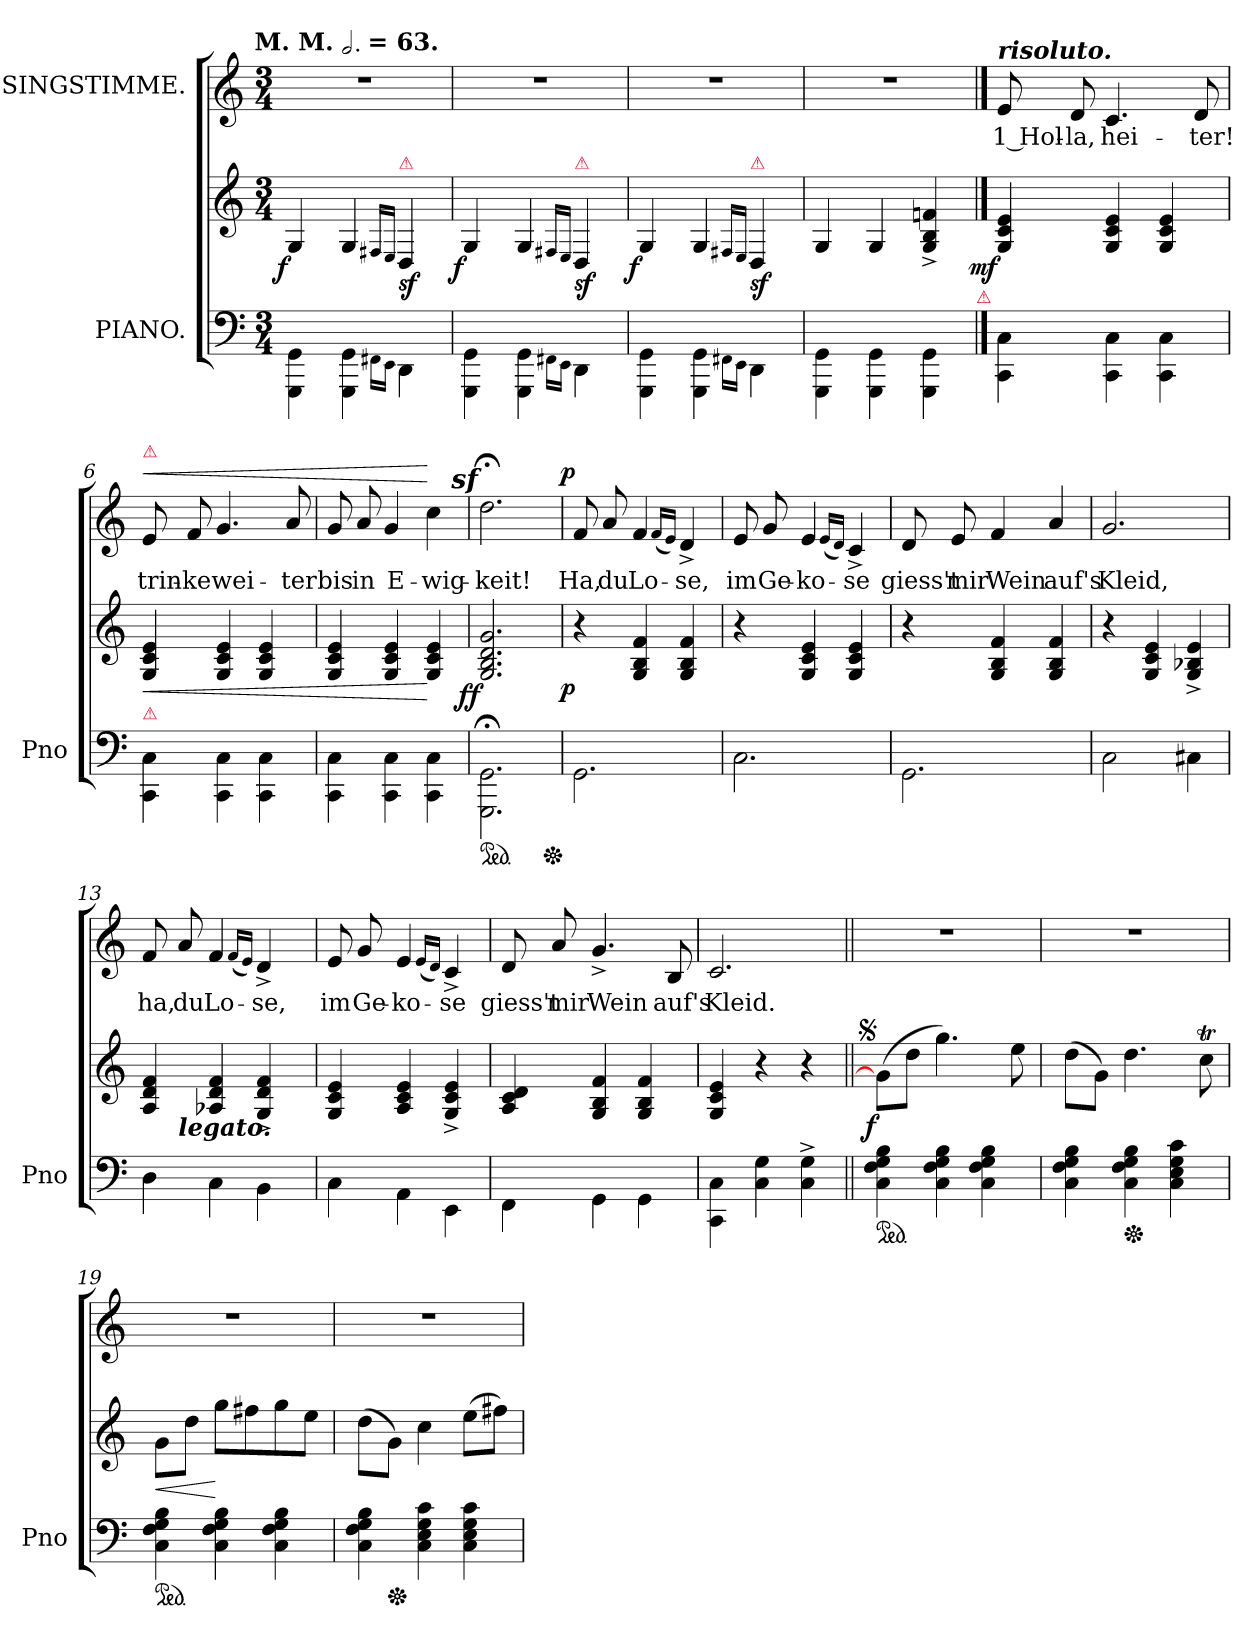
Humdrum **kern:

**kern	**kern	**dynam	**kern	**text	**dynam
*part2	*part2	*part2	*part1	*part1	*part1
*staff3	*staff2	*staff2/3	*staff1	*staff1	*staff1
*I"PIANO.	*	*	*I"SINGSTIMME.	*	*
*I'Pno	*	*	*	*	*
*clefF4	*clefG2	*	*clefG2	*	*
*k[]	*k[]	*	*k[]	*	*
*C:	*C:	*	*C:	*	*
!!LO:TX:omd:t=M. M. [half-dot] = 63.
*M3/4	*M3/4	*	*M3/4	*	*
*MM189	*MM189	*	*MM189	*	*
=1	=1	=1	=1	=1	=1
!	!	!LO:DY:rj	!	!	!
4GGG\ 4GG\	4G/	f	2.rdd	.	.
4GGG\ 4GG\	4G/	.	.	.	.
16qqFF#X\LL	16qqF#X/LL	.	.	.	.
16qqEEJJ	16qqE/JJ	.	.	.	.
!	!LO:TX:a:color=crimson:t=⚠	!	!	!	!
4DD\	4D/	sf	.	.	.
=2	=2	=2	=2	=2	=2
!	!	!LO:DY:rj	!	!	!
4GGG\ 4GG\	4G/	f	2.rdd	.	.
4GGG\ 4GG\	4G/	.	.	.	.
16qqFF#X\LL	16qqF#X/LL	.	.	.	.
16qqEEJJ	16qqE/JJ	.	.	.	.
!	!LO:TX:a:color=crimson:t=⚠	!	!	!	!
4DD\	4D/	sf	.	.	.
=3	=3	=3	=3	=3	=3
!	!	!LO:DY:rj	!	!	!
4GGG\ 4GG\	4G/	f	2.rdd	.	.
4GGG\ 4GG\	4G/	.	.	.	.
16qqFF#X\LL	16qqF#X/LL	.	.	.	.
16qqEEJJ	16qqE/JJ	.	.	.	.
!	!LO:TX:a:color=crimson:t=⚠	!	!	!	!
4DD\	4D/	sf	.	.	.
=4	=4	=4	=4	=4	=4
4GGG\ 4GG\	4G/	.	2.rdd	.	.
4GGG\ 4GG\	4G/	.	.	.	.
4GGG\ 4GG\	4G^>/ 4B^>/ 4fn^>/	.	.	.	.
!LO:TX:a:color=crimson:t=⚠	!	!	!	!	!
==5	==5	==5	==5	==5	==5
!	!	!	!LO:TX:a:Bi:t=risoluto.	!	!
!	!	!LO:DY:rj	!	!	!
4CC\ 4C\	4G/ 4c/ 4e/	mf	8e	1 Hol-	.
.	.	.	8d	-la,	.
4CC\ 4C\	4G/ 4c/ 4e/	.	4.c	hei-	.
4CC\ 4C\	4G/ 4c/ 4e/	.	.	.	.
.	.	.	8d	-ter!	.
=6	=6	=6	=6	=6	=6
!	!	!	!LO:TX:a:Bi:color=crimson:t=⚠	!	!
!	!LO:TX:b:Bi:color=crimson:t=⚠	!	!	!	!
!	!	!LO:HP:b	!	!	!LO:HP:a
4CC\ 4C\	4G/ 4c/ 4e/	<	8e	trin-	<
.	.	.	8f	-ke	.
4CC\ 4C\	4G/ 4c/ 4e/	.	4.g	wei-	.
4CC\ 4C\	4G/ 4c/ 4e/	.	.	.	.
.	.	.	8a	-ter	.
=7	=7	=7	=7	=7	=7
4CC\ 4C\	4G/ 4c/ 4e/	.	8g	bis	.
.	.	.	8a	in	.
4CC\ 4C\	4G/ 4c/ 4e/	.	4g	E-	.
4CC\ 4C\	4G/ 4c/ 4e/	[	4cc	-wig-	[
=8	=8	=8	=8	=8	=8
!LO:TX:b:color=crimson:t=⚠	!	!	!	!	!
!	!	!LO:DY:rj	!LO:DY:rj	!	!
*ped	*	*	*	*	*
2.GGG;\ 2.GG;\	2.G/ 2.B/ 2.d/ 2.g/	ff	2.ddz>;<	-keit!	.
*Xped	*	*	*	*	*
=9	=9	=9	=9	=9	=9
!	!	!LO:DY:rj	!	!	!LO:DY:a:rj
2.GG\	4r	p	8f	Ha,	p
.	.	.	8a	du	.
.	4G/ 4B/ 4f/	.	4f	Lo-	.
.	.	.	(<16qqf/LL	.	.
.	.	.	16qqe/JJ)	.	.
.	4G/ 4B/ 4f/	.	4d^>	-se,	.
=10	=10	=10	=10	=10	=10
2.C\	4r	.	8e	im	.
.	.	.	8g	Ge-	.
.	4G/ 4c/ 4e/	.	4e	-ko-	.
.	.	.	(<16qqe/LL	.	.
.	.	.	16qqd/JJ)	.	.
.	4G/ 4c/ 4e/	.	4c^>	-se	.
=11	=11	=11	=11	=11	=11
2.GG\	4r	.	8d	giess't	.
.	.	.	8e	mir	.
.	4G/ 4B/ 4f/	.	4f	Wein	.
.	4G/ 4B/ 4f/	.	4a	auf's	.
=12	=12	=12	=12	=12	=12
2C\	4r	.	2.g	Kleid,	.
.	4G/ 4c/ 4e/	.	.	.	.
4C#X\	4G^>/ 4B-X^>/ 4e^>/	.	.	.	.
=13	=13	=13	=13	=13	=13
*	*^	*	*	*	*
4D\	4A/ 4d/ 4f/	8ryy	.	8f	ha,	.
!	!	!LO:TX:b:Bi:t=legato.	!	!	!	!
.	.	2ryy	.	8a	du	.
4C\	4A-X 4d 4f	.	.	4f	Lo-	.
.	.	.	.	(<16qqf/LL	.	.
.	.	.	.	16qqe/JJ)	.	.
4BB\	4G^>/ 4d^>/ 4f^>/	.	.	4d^>	-se,	.
.	.	8ryy	.	.	.	.
*	*v	*v	*	*	*	*
=14	=14	=14	=14	=14	=14
4C\	4G/ 4c/ 4e/	.	8e	im	.
.	.	.	8g	Ge-	.
4AA\	4A/ 4c/ 4e/	.	4e	-ko-	.
.	.	.	(<16qqe/LL	.	.
.	.	.	16qqd/JJ)	.	.
4EE\	4G^>/ 4c^>/ 4e^>/	.	4c^>	-se	.
=15	=15	=15	=15	=15	=15
4FF\	4A 4c 4d	.	8d	giess't	.
.	.	.	8a	mir	.
4GG\	4G/ 4B/ 4f/	.	4.g^>	Wein	.
4GG\	4G/ 4B/ 4f/	.	.	.	.
.	.	.	8B	auf's	.
=16	=16	=16	=16	=16	=16
4CC\ 4C\	4G/ 4c/ 4e/	.	2.c	Kleid.	.
4C\ 4G\	4r	.	.	.	.
4C^> 4G^>	4r	.	.	.	.
=17||	=17||	=17||	=17||	=17||	=17||
!	!LO:TX:a:rj:t=[segno]	!	!	!	!
!LO:TX:b:rj:t=[segno]	!	!	!	!	!
!	!	!LO:DY:rj	!	!	!
*ped	*	*	*	*	*
4C 4F 4G 4B	(>8g\L]	f	2.rdd	.	.
.	8ddJ	.	.	.	.
4C 4F 4G 4B	4.gg)	.	.	.	.
4C 4F 4G 4B	.	.	.	.	.
.	8ee	.	.	.	.
=18	=18	=18	=18	=18	=18
4C 4F 4G 4B	(>8ddL	.	2.rdd	.	.
.	8gJ)	.	.	.	.
*Xped	*	*	*	*	*
4C 4F 4G 4B	4.dd	.	.	.	.
4C 4E 4G 4c	.	.	.	.	.
.	8ccT	.	.	.	.
=19	=19	=19	=19	=19	=19
*ped	*	*	*	*	*
4C 4F 4G 4B	8gL	<	2.rdd	.	.
.	8ddJ	.	.	.	.
4C 4F 4G 4B	8ggL	[	.	.	.
.	8ff#X	.	.	.	.
4C 4F 4G 4B	8gg	.	.	.	.
.	8eeJ	.	.	.	.
=20	=20	=20	=20	=20	=20
4C 4F 4G 4B	(>8ddL	.	2.rdd	.	.
*Xped	*	*	*	*	*
.	8gJ)	.	.	.	.
4C 4E 4G 4c	4cc	.	.	.	.
4C 4E 4G 4c	(>8eeL	.	.	.	.
.	8ff#XJ)	.	.	.	.
=	=	=	=	=	=
*-	*-	*-	*-	*-	*-
